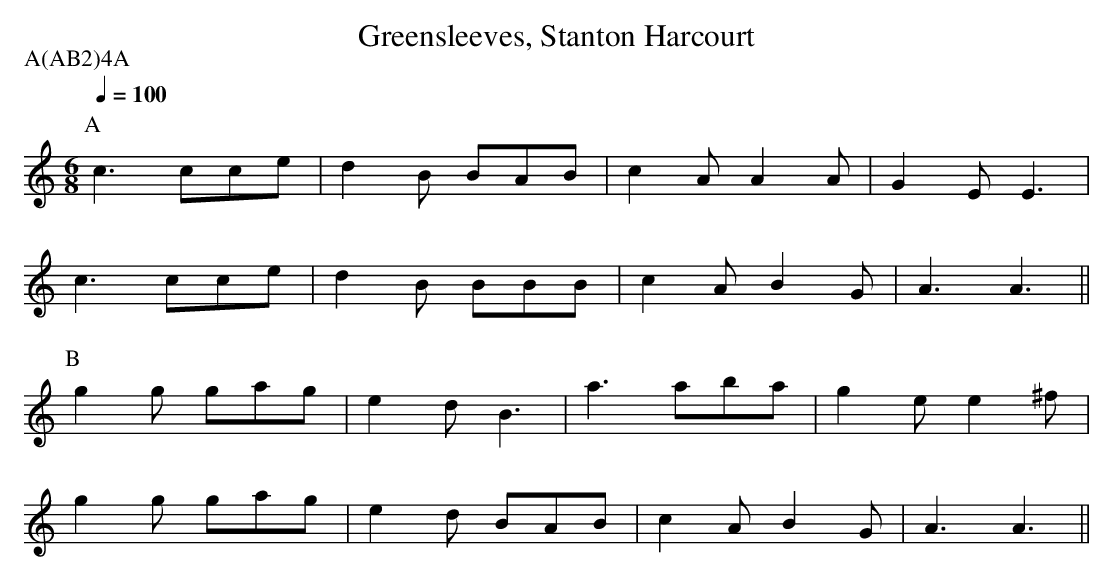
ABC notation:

X:1
T:Greensleeves, Stanton Harcourt
M:6/8
L:1/8
Q:1/4=100
P:A(AB2)4A
K:AMin
P:A
c3  cce|d2B BAB|c2A A2A|G2E E3|
c3  cce|d2B BBB|c2A B2G|A3  A3||
P:B
g2g gag|e2d B3 |a3  aba|g2e e2^f|
g2g gag|e2d BAB|c2A B2G|A3  A3||
